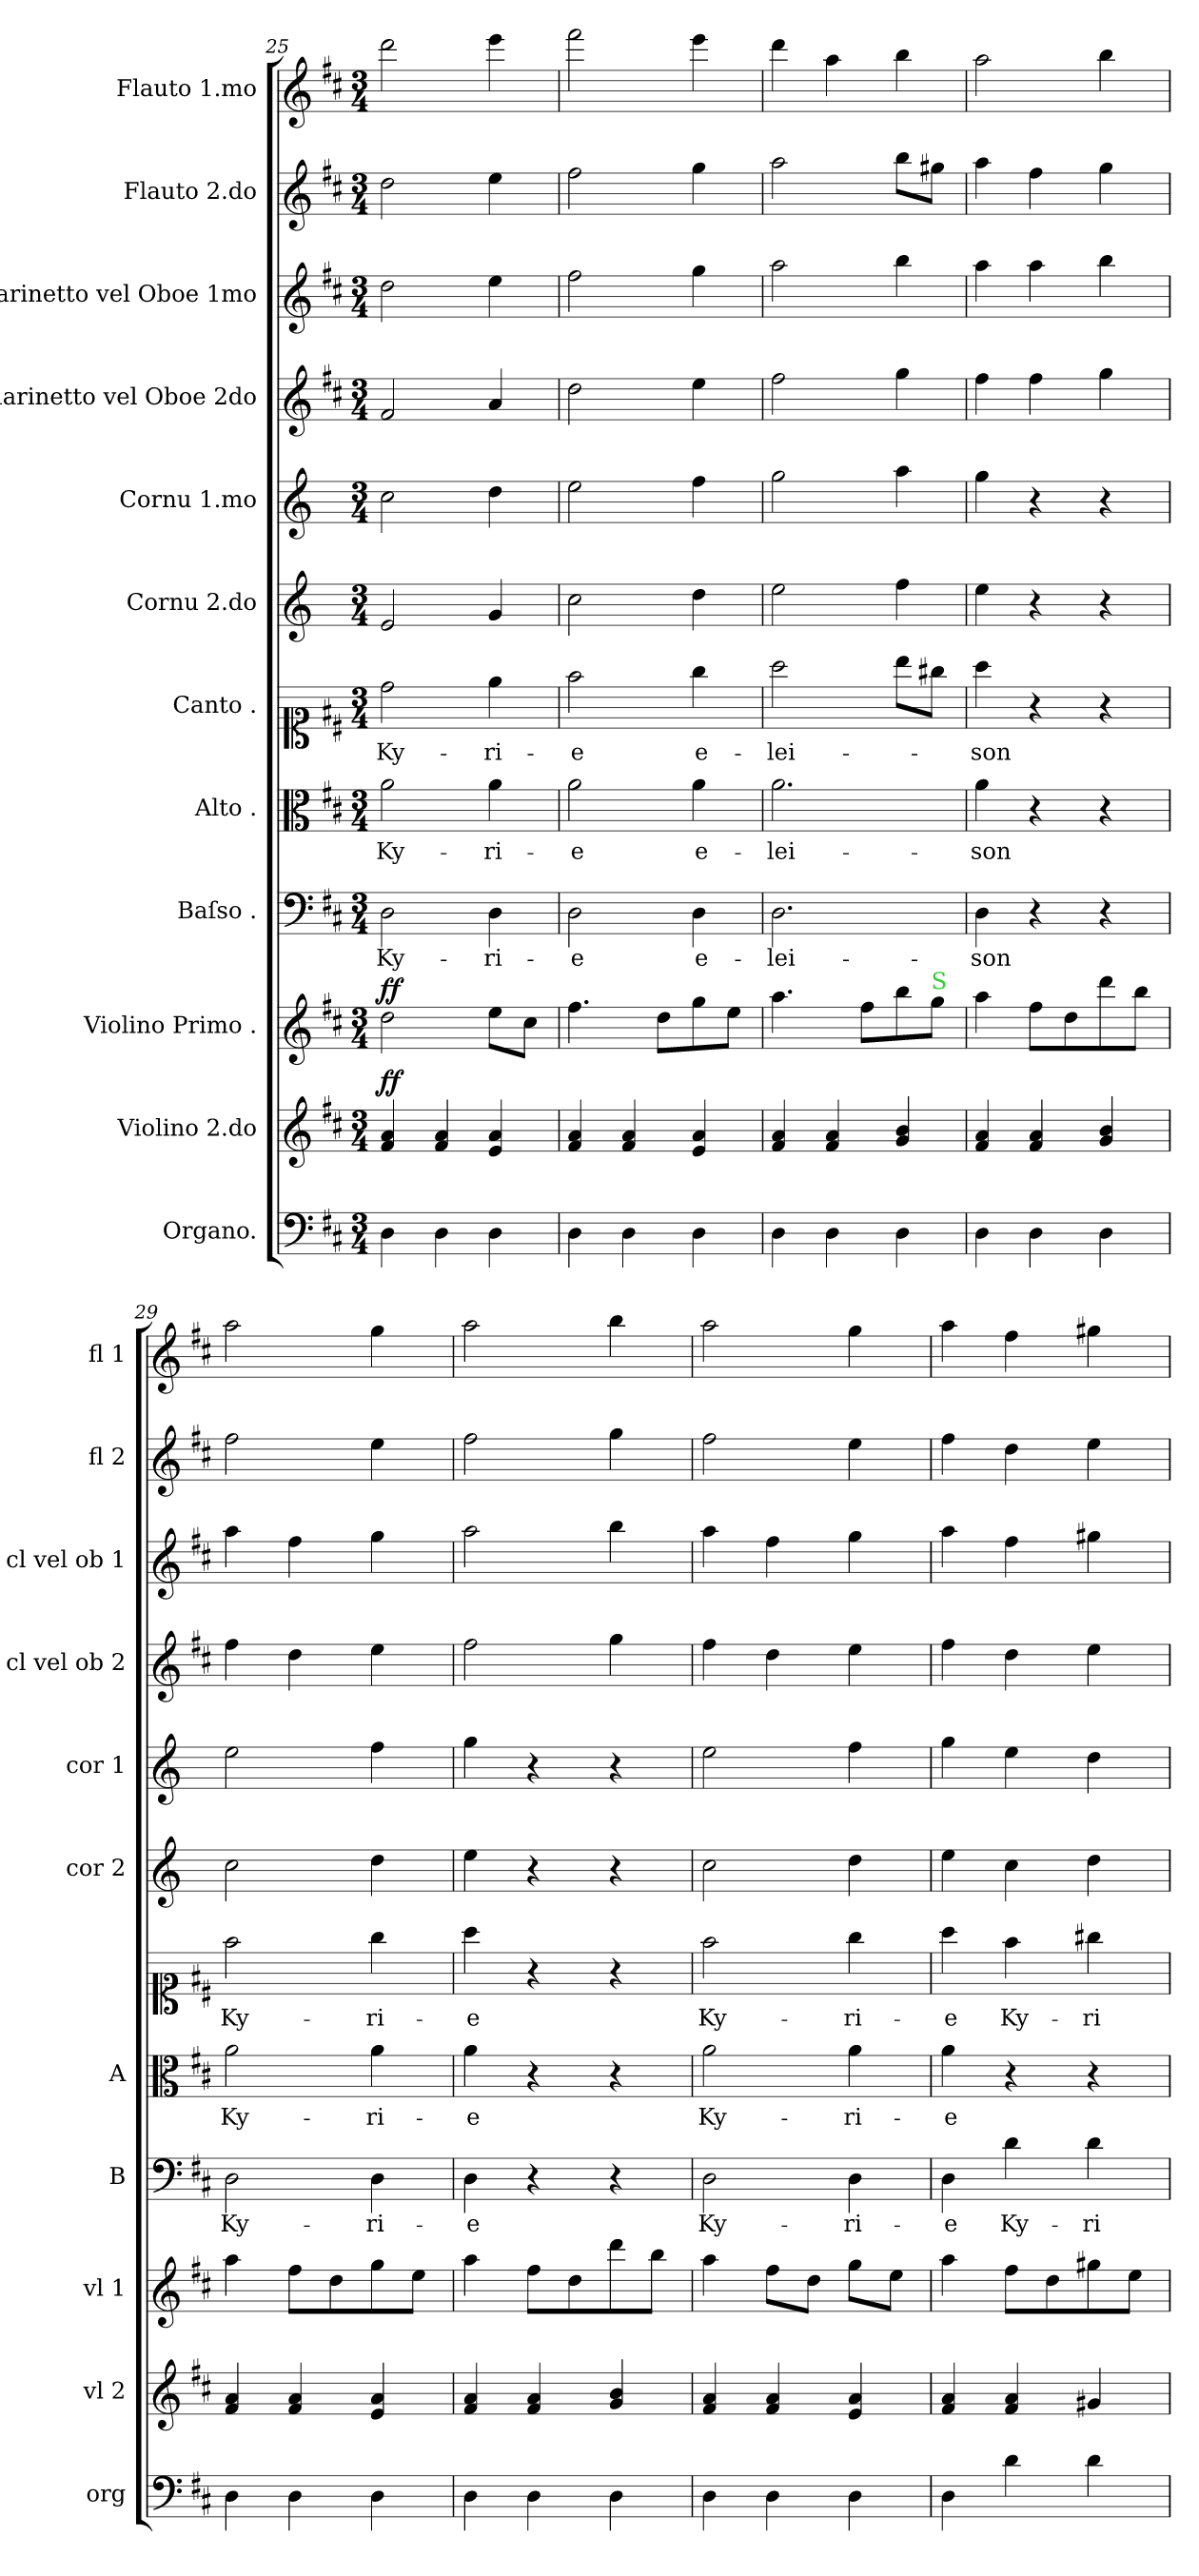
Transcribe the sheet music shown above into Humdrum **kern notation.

**kern	**kern	**dynam	**kern	**dynam	**kern	**text	**kern	**text	**kern	**text	**kern	**kern	**kern	**kern	**kern	**kern
*part12	*part11	*part11	*part10	*part10	*part9	*part9	*part8	*part8	*part7	*part7	*part6	*part5	*part4	*part3	*part2	*part1
*staff12	*staff11	*staff11	*staff10	*staff10	*staff9	*staff9	*staff8	*staff8	*staff7	*staff7	*staff6	*staff5	*staff4	*staff3	*staff2	*staff1
*I"Organo.	*I"Violino 2.do	*	*I"Violino Primo .	*	*I"Baſso .	*	*I"Alto .	*	*I"Canto .	*	*I"Cornu 2.do	*I"Cornu 1.mo	*I"Clarinetto vel Oboe 2do	*I"Clarinetto vel Oboe 1mo	*I"Flauto 2.do	*I"Flauto 1.mo
*I'org	*I'vl 2	*	*I'vl 1	*	*I'B	*	*I'A	*	*	*	*I'cor 2	*I'cor 1	*I'cl vel ob 2	*I'cl vel ob 1	*I'fl 2	*I'fl 1
*clefF4	*clefG2	*	*clefG2	*	*clefF4	*	*clefC3	*	*clefC1	*	*clefG2	*clefG2	*clefG2	*clefG2	*clefG2	*clefG2
*	*	*	*	*	*	*	*	*	*	*	*ITrd6c10	*ITrd6c10	*	*	*	*
*k[f#c#]	*k[f#c#]	*	*k[f#c#]	*	*k[f#c#]	*	*k[f#c#]	*	*k[f#c#]	*	*k[f#c#]	*k[f#c#]	*k[f#c#]	*k[f#c#]	*k[f#c#]	*k[f#c#]
*D:	*D:	*	*D:	*	*D:	*	*D:	*	*D:	*	*	*	*D:	*D:	*D:	*D:
*M3/4	*M3/4	*	*M3/4	*	*M3/4	*	*M3/4	*	*M3/4	*	*M3/4	*M3/4	*M3/4	*M3/4	*M3/4	*M3/4
=25	=25	=25	=25	=25	=25	=25	=25	=25	=25	=25	=25	=25	=25	=25	=25	=25
!	!	!LO:DY:a	!	!LO:DY:a	!	!	!	!	!	!	!	!	!	!	!	!
4D\	4f#/ 4a/	ff	2dd\	ff	2D\	Ky-	2a\	Ky-	2dd\	Ky-	2F#/	2d\	2f#/	2dd\	2dd\	2ddd\
4D\	4f#/ 4a/	.	.	.	.	.	.	.	.	.	.	.	.	.	.	.
4D\	4e/ 4a/	.	8ee\L	.	4D\	-ri-	4a\	-ri-	4ee\	-ri-	4A/	4e\	4a/	4ee\	4ee\	4eee\
.	.	.	8cc#\J	.	.	.	.	.	.	.	.	.	.	.	.	.
=26	=26	=26	=26	=26	=26	=26	=26	=26	=26	=26	=26	=26	=26	=26	=26	=26
4D\	4f#/ 4a/	.	4.ff#\	.	2D\	-e	2a\	-e	2ff#\	-e	2d\	2f#\	2dd\	2ff#\	2ff#\	2fff#\
4D\	4f#/ 4a/	.	.	.	.	.	.	.	.	.	.	.	.	.	.	.
.	.	.	8dd\L	.	.	.	.	.	.	.	.	.	.	.	.	.
4D\	4e/ 4a/	.	8gg\	.	4D\	e-	4a\	e-	4gg\	e-	4e\	4g\	4ee\	4gg\	4gg\	4eee\
.	.	.	8ee\J	.	.	.	.	.	.	.	.	.	.	.	.	.
=27	=27	=27	=27	=27	=27	=27	=27	=27	=27	=27	=27	=27	=27	=27	=27	=27
4D\	4f#/ 4a/	.	4.aa\	.	2.D\	-lei-	2.a\	-lei-	2aa\	-lei-	2f#\	2a\	2ff#\	2aa\	2aa\	4ddd\
4D\	4f#/ 4a/	.	.	.	.	.	.	.	.	.	.	.	.	.	.	4aa\
.	.	.	8ff#\L	.	.	.	.	.	.	.	.	.	.	.	.	.
4D\	4g/ 4b/	.	8bb\	.	.	.	.	.	8bb\L	.	4g\	4b\	4gg\	4bb\	8bb\L	4bb\
!	!	!	!LO:TX:a:color=limegreen:t=S	!	!	!	!	!	!	!	!	!	!	!	!	!
.	.	.	8gg\J	.	.	.	.	.	8gg#X\J	.	.	.	.	.	8gg#X\J	.
=28	=28	=28	=28	=28	=28	=28	=28	=28	=28	=28	=28	=28	=28	=28	=28	=28
4D\	4f#/ 4a/	.	4aa\	.	4D\	-son	4a\	-son	4aa\	-son	4f#\	4a\	4ff#\	4aa\	4aa\	2aa\
4D\	4f#/ 4a/	.	8ff#\L	.	4r	.	4r	.	4r	.	4r	4r	4ff#\	4aa\	4ff#\	.
.	.	.	8dd\	.	.	.	.	.	.	.	.	.	.	.	.	.
4D\	4g/ 4b/	.	8ddd\	.	4r	.	4r	.	4r	.	4r	4r	4gg\	4bb\	4gg\	4bb\
.	.	.	8bb\J	.	.	.	.	.	.	.	.	.	.	.	.	.
=29	=29	=29	=29	=29	=29	=29	=29	=29	=29	=29	=29	=29	=29	=29	=29	=29
4D\	4f#/ 4a/	.	4aa\	.	2D\	Ky-	2a\	Ky-	2ff#\	Ky-	2d\	2f#\	4ff#\	4aa\	2ff#\	2aa\
4D\	4f#/ 4a/	.	8ff#\L	.	.	.	.	.	.	.	.	.	4dd\	4ff#\	.	.
.	.	.	8dd\	.	.	.	.	.	.	.	.	.	.	.	.	.
4D\	4e/ 4a/	.	8gg\	.	4D\	-ri-	4a\	-ri-	4gg\	-ri-	4e\	4g\	4ee\	4gg\	4ee\	4gg\
.	.	.	8ee\J	.	.	.	.	.	.	.	.	.	.	.	.	.
=30	=30	=30	=30	=30	=30	=30	=30	=30	=30	=30	=30	=30	=30	=30	=30	=30
4D\	4f#/ 4a/	.	4aa\	.	4D\	-e	4a\	-e	4aa\	-e	4f#\	4a\	2ff#\	2aa\	2ff#\	2aa\
4D\	4f#/ 4a/	.	8ff#\L	.	4r	.	4r	.	4r	.	4r	4r	.	.	.	.
.	.	.	8dd\	.	.	.	.	.	.	.	.	.	.	.	.	.
4D\	4g/ 4b/	.	8ddd\	.	4r	.	4r	.	4r	.	4r	4r	4gg\	4bb\	4gg\	4bb\
.	.	.	8bb\J	.	.	.	.	.	.	.	.	.	.	.	.	.
=31	=31	=31	=31	=31	=31	=31	=31	=31	=31	=31	=31	=31	=31	=31	=31	=31
!	!	!	!	!	!	!	!	!LO:LY:i	!	!	!	!	!	!	!	!
4D\	4f#/ 4a/	.	4aa\	.	2D\	Ky-	2a\	Ky-	2ff#\	Ky-	2d\	2f#\	4ff#\	4aa\	2ff#\	2aa\
4D\	4f#/ 4a/	.	8ff#\L	.	.	.	.	.	.	.	.	.	4dd\	4ff#\	.	.
.	.	.	8dd\J	.	.	.	.	.	.	.	.	.	.	.	.	.
!	!	!	!	!	!	!	!	!LO:LY:i	!	!	!	!	!	!	!	!
4D\	4e/ 4a/	.	8gg\L	.	4D\	-ri-	4a\	-ri-	4gg\	-ri-	4e\	4g\	4ee\	4gg\	4ee\	4gg\
.	.	.	8ee\J	.	.	.	.	.	.	.	.	.	.	.	.	.
=32	=32	=32	=32	=32	=32	=32	=32	=32	=32	=32	=32	=32	=32	=32	=32	=32
!	!	!	!	!	!	!	!	!LO:LY:i	!	!	!	!	!	!	!	!
4D\	4f#/ 4a/	.	4aa\	.	4D\	-e	4a\	-e	4aa\	-e	4f#\	4a\	4ff#\	4aa\	4ff#\	4aa\
!	!	!	!	!	!	!LO:LY:i	!	!	!	!	!	!	!	!	!	!
4d\	4f#/ 4a/	.	8ff#\L	.	4d\	Ky-	4r	.	4ff#\	Ky-	4d\	4f#\	4dd\	4ff#\	4dd\	4ff#\
.	.	.	8dd\	.	.	.	.	.	.	.	.	.	.	.	.	.
!	!	!	!	!	!	!LO:LY:i	!	!	!	!	!	!	!	!	!	!
4d\	4g#X/	.	8gg#X\	.	4d\	-ri-	4r	.	4gg#X\	-ri-	4e\	4e\	4ee\	4gg#X\	4ee\	4gg#X\
.	.	.	8ee\J	.	.	.	.	.	.	.	.	.	.	.	.	.
=	=	=	=	=	=	=	=	=	=	=	=	=	=	=	=	=
*-	*-	*-	*-	*-	*-	*-	*-	*-	*-	*-	*-	*-	*-	*-	*-	*-
